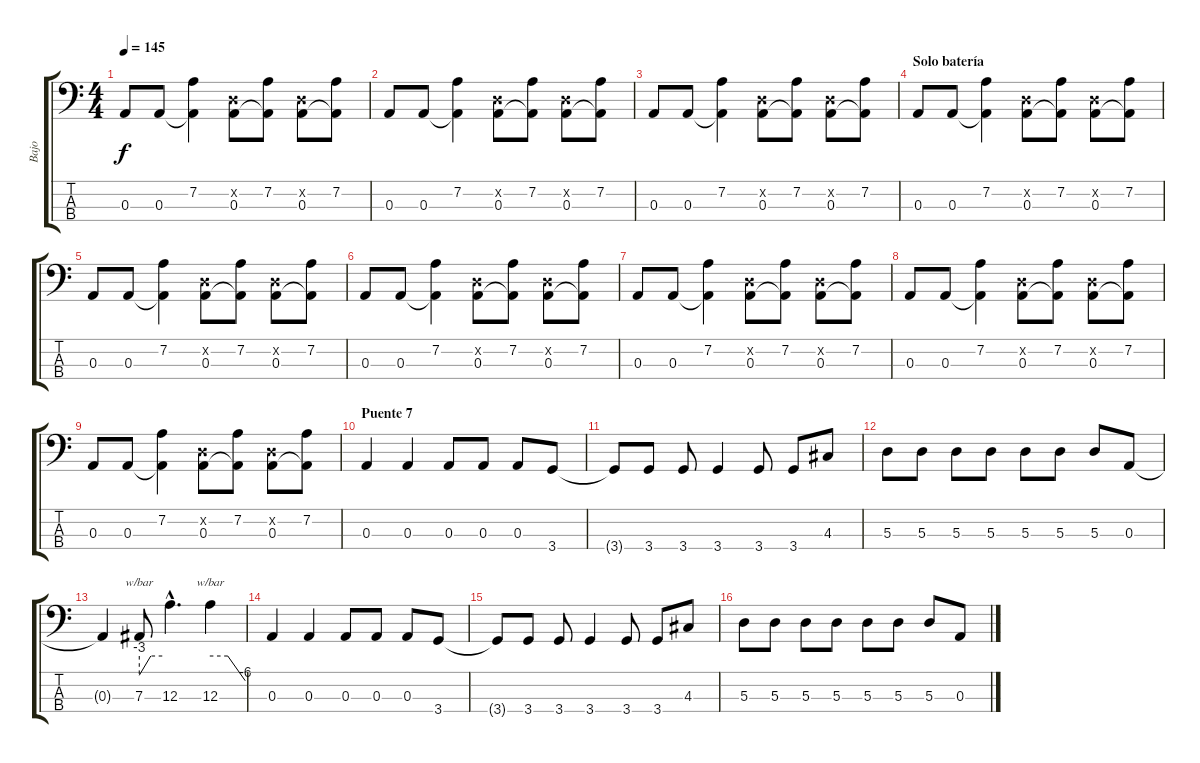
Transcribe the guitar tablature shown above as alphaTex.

\track ("Bajo" "Bajo") {instrument electricbasspick}
\staff {score tabs}
\tuning (G2 D2 A1 E1) {hide}
\ts (4 4)
\tempo 145
\clef f4
\ks c
0.3.8{dy f} 0.3.8 (7.2 0.3{t}).4 (0.2{x} 0.3).8 (7.2 0.3{t}).8 (0.2{x} 0.3).8 (7.2 0.3{t}).8 |
0.3.8 0.3.8 (7.2 0.3{t}).4 (0.2{x} 0.3).8 (7.2 0.3{t}).8 (0.2{x} 0.3).8 (7.2 0.3{t}).8 |
0.3.8 0.3.8 (7.2 0.3{t}).4 (0.2{x} 0.3).8 (7.2 0.3{t}).8 (0.2{x} 0.3).8 (7.2 0.3{t}).8 |
\section ("" "Solo batería")
0.3.8 0.3.8 (7.2 0.3{t}).4 (0.2{x} 0.3).8 (7.2 0.3{t}).8 (0.2{x} 0.3).8 (7.2 0.3{t}).8 |
0.3.8 0.3.8 (7.2 0.3{t}).4 (0.2{x} 0.3).8 (7.2 0.3{t}).8 (0.2{x} 0.3).8 (7.2 0.3{t}).8 |
0.3.8 0.3.8 (7.2 0.3{t}).4 (0.2{x} 0.3).8 (7.2 0.3{t}).8 (0.2{x} 0.3).8 (7.2 0.3{t}).8 |
0.3.8 0.3.8 (7.2 0.3{t}).4 (0.2{x} 0.3).8 (7.2 0.3{t}).8 (0.2{x} 0.3).8 (7.2 0.3{t}).8 |
0.3.8 0.3.8 (7.2 0.3{t}).4 (0.2{x} 0.3).8 (7.2 0.3{t}).8 (0.2{x} 0.3).8 (7.2 0.3{t}).8 |
0.3.8 0.3.8 (7.2 0.3{t}).4 (0.2{x} 0.3).8 (7.2 0.3{t}).8 (0.2{x} 0.3).8 (7.2 0.3{t}).8 |
\section ("" "Puente 7")
0.3.4 0.3.4 0.3.8 0.3.8 0.3.8 3.4.8 |
3.4{t}.8 3.4.8 3.4.8 3.4.4 3.4.8 3.4.8 4.3.8 |
5.3.8 5.3.8 5.3.8 5.3.8 5.3.8 5.3.8 5.3.8 0.3.8 |
0.3{t}.4 7.3.8{tbe (custom default 0 -12 30 0 60 0)} 12.3{hac}.4{d} 12.3.4{tbe (custom default 0 0 30 0 60 -24)} |
0.3.4 0.3.4 0.3.8 0.3.8 0.3.8 3.4.8 |
3.4{t}.8 3.4.8 3.4.8 3.4.4 3.4.8 3.4.8 4.3.8 |
5.3.8 5.3.8 5.3.8 5.3.8 5.3.8 5.3.8 5.3.8 0.3.8
